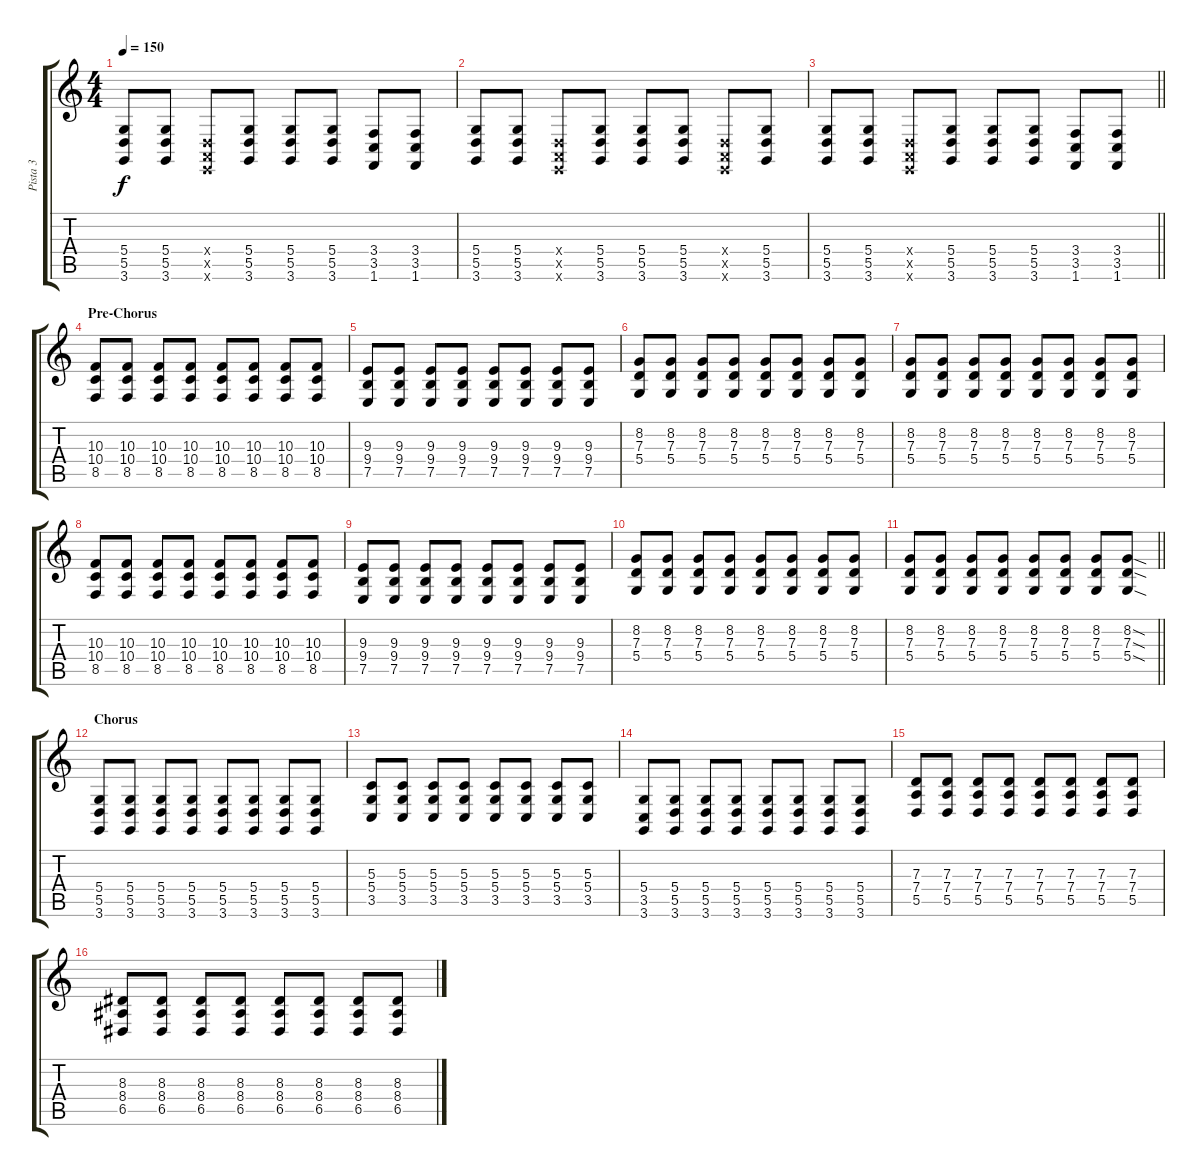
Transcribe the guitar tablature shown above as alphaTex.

\track ("Pista 3" "Pista 3") {instrument lead1square}
\staff {score tabs}
\tuning (E4 B3 G3 D3 A2 E2) {hide}
\ts (4 4)
\tempo 150
\clef g2
\ks c
(5.4 5.5 3.6).8{dy f} (5.4 5.5 3.6).8 (0.4{x} 0.5{x} 0.6{x}).8 (5.4 5.5 3.6).8 (5.4 5.5 3.6).8 (5.4 5.5 3.6).8 (3.4 3.5 1.6).8 (3.4 3.5 1.6).8 |
(5.4 5.5 3.6).8 (5.4 5.5 3.6).8 (0.4{x} 0.5{x} 0.6{x}).8 (5.4 5.5 3.6).8 (5.4 5.5 3.6).8 (5.4 5.5 3.6).8 (0.4{x} 0.5{x} 0.6{x}).8 (5.4 5.5 3.6).8 |
\barLineRight lightlight
(5.4 5.5 3.6).8 (5.4 5.5 3.6).8 (0.4{x} 0.5{x} 0.6{x}).8 (5.4 5.5 3.6).8 (5.4 5.5 3.6).8 (5.4 5.5 3.6).8 (3.4 3.5 1.6).8 (3.4 3.5 1.6).8 |
\section ("" "Pre-Chorus")
(10.3 10.4 8.5).8 (10.3 10.4 8.5).8 (10.3 10.4 8.5).8 (10.3 10.4 8.5).8 (10.3 10.4 8.5).8 (10.3 10.4 8.5).8 (10.3 10.4 8.5).8 (10.3 10.4 8.5).8 |
(9.3 9.4 7.5).8 (9.3 9.4 7.5).8 (9.3 9.4 7.5).8 (9.3 9.4 7.5).8 (9.3 9.4 7.5).8 (9.3 9.4 7.5).8 (9.3 9.4 7.5).8 (9.3 9.4 7.5).8 |
(8.2 7.3 5.4).8 (8.2 7.3 5.4).8 (8.2 7.3 5.4).8 (8.2 7.3 5.4).8 (8.2 7.3 5.4).8 (8.2 7.3 5.4).8 (8.2 7.3 5.4).8 (8.2 7.3 5.4).8 |
(8.2 7.3 5.4).8 (8.2 7.3 5.4).8 (8.2 7.3 5.4).8 (8.2 7.3 5.4).8 (8.2 7.3 5.4).8 (8.2 7.3 5.4).8 (8.2 7.3 5.4).8 (8.2 7.3 5.4).8 |
(10.3 10.4 8.5).8 (10.3 10.4 8.5).8 (10.3 10.4 8.5).8 (10.3 10.4 8.5).8 (10.3 10.4 8.5).8 (10.3 10.4 8.5).8 (10.3 10.4 8.5).8 (10.3 10.4 8.5).8 |
(9.3 9.4 7.5).8 (9.3 9.4 7.5).8 (9.3 9.4 7.5).8 (9.3 9.4 7.5).8 (9.3 9.4 7.5).8 (9.3 9.4 7.5).8 (9.3 9.4 7.5).8 (9.3 9.4 7.5).8 |
(8.2 7.3 5.4).8 (8.2 7.3 5.4).8 (8.2 7.3 5.4).8 (8.2 7.3 5.4).8 (8.2 7.3 5.4).8 (8.2 7.3 5.4).8 (8.2 7.3 5.4).8 (8.2 7.3 5.4).8 |
\barLineRight lightlight
(8.2 7.3 5.4).8 (8.2 7.3 5.4).8 (8.2 7.3 5.4).8 (8.2 7.3 5.4).8 (8.2 7.3 5.4).8 (8.2 7.3 5.4).8 (8.2 7.3 5.4).8 (8.2{sod} 7.3{sod} 5.4{sod}).8 |
\section ("" "Chorus")
(5.4 5.5 3.6).8 (5.4 5.5 3.6).8 (5.4 5.5 3.6).8 (5.4 5.5 3.6).8 (5.4 5.5 3.6).8 (5.4 5.5 3.6).8 (5.4 5.5 3.6).8 (5.4 5.5 3.6).8 |
(5.3 5.4 3.5).8 (5.3 5.4 3.5).8 (5.3 5.4 3.5).8 (5.3 5.4 3.5).8 (5.3 5.4 3.5).8 (5.3 5.4 3.5).8 (5.3 5.4 3.5).8 (5.3 5.4 3.5).8 |
(5.4 3.5 3.6).8 (5.4 5.5 3.6).8 (5.4 5.5 3.6).8 (5.4 5.5 3.6).8 (5.4 5.5 3.6).8 (5.4 5.5 3.6).8 (5.4 5.5 3.6).8 (5.4 5.5 3.6).8 |
(7.3 7.4 5.5).8 (7.3 7.4 5.5).8 (7.3 7.4 5.5).8 (7.3 7.4 5.5).8 (7.3 7.4 5.5).8 (7.3 7.4 5.5).8 (7.3 7.4 5.5).8 (7.3 7.4 5.5).8 |
(8.3 8.4 6.5).8 (8.3 8.4 6.5).8 (8.3 8.4 6.5).8 (8.3 8.4 6.5).8 (8.3 8.4 6.5).8 (8.3 8.4 6.5).8 (8.3 8.4 6.5).8 (8.3 8.4 6.5).8
